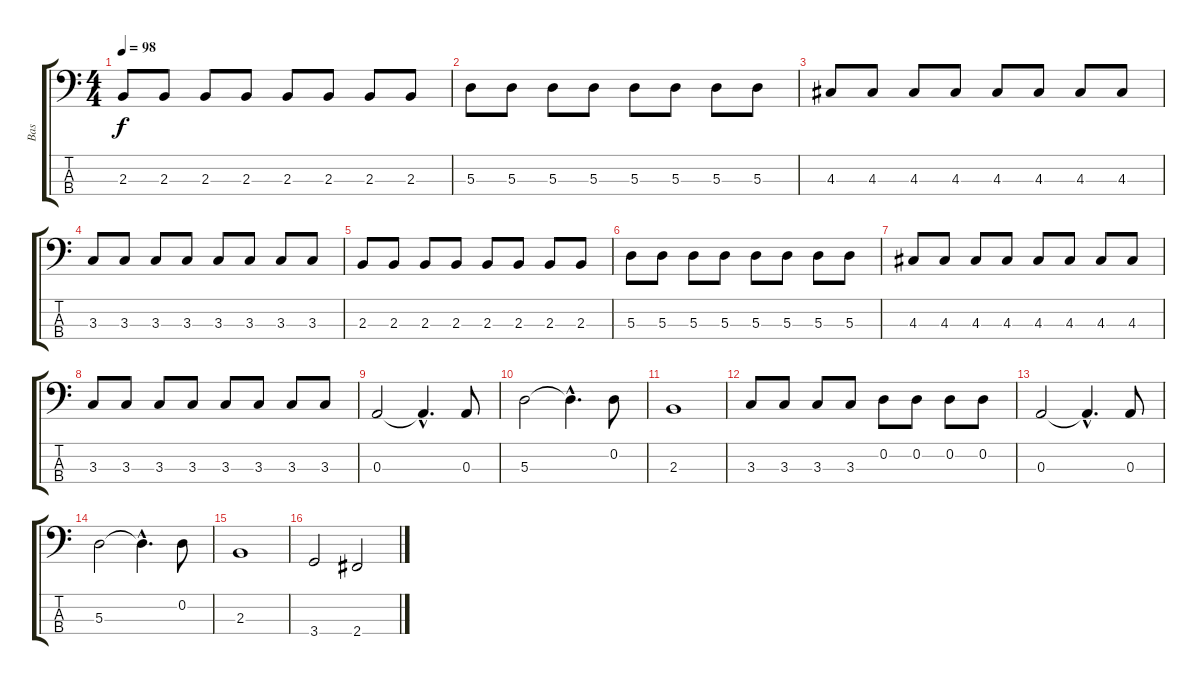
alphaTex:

\track ("Bas" "Bas") {instrument electricbassfinger}
\staff {score tabs}
\tuning (G2 D2 A1 E1) {hide}
\ts (4 4)
\tempo 98
\clef f4
\ks c
2.3.8{dy f} 2.3.8 2.3.8 2.3.8 2.3.8 2.3.8 2.3.8 2.3.8 |
5.3.8 5.3.8 5.3.8 5.3.8 5.3.8 5.3.8 5.3.8 5.3.8 |
4.3.8 4.3.8 4.3.8 4.3.8 4.3.8 4.3.8 4.3.8 4.3.8 |
3.3.8 3.3.8 3.3.8 3.3.8 3.3.8 3.3.8 3.3.8 3.3.8 |
2.3.8 2.3.8 2.3.8 2.3.8 2.3.8 2.3.8 2.3.8 2.3.8 |
5.3.8 5.3.8 5.3.8 5.3.8 5.3.8 5.3.8 5.3.8 5.3.8 |
4.3.8 4.3.8 4.3.8 4.3.8 4.3.8 4.3.8 4.3.8 4.3.8 |
3.3.8 3.3.8 3.3.8 3.3.8 3.3.8 3.3.8 3.3.8 3.3.8 |
0.3.2 0.3{hac t}.4{d} 0.3.8 |
5.3.2 5.3{hac t}.4{d} 0.2.8 |
2.3.1 |
3.3.8 3.3.8 3.3.8 3.3.8 0.2.8 0.2.8 0.2.8 0.2.8 |
0.3.2 0.3{hac t}.4{d} 0.3.8 |
5.3.2 5.3{hac t}.4{d} 0.2.8 |
2.3.1 |
3.4.2 2.4.2
